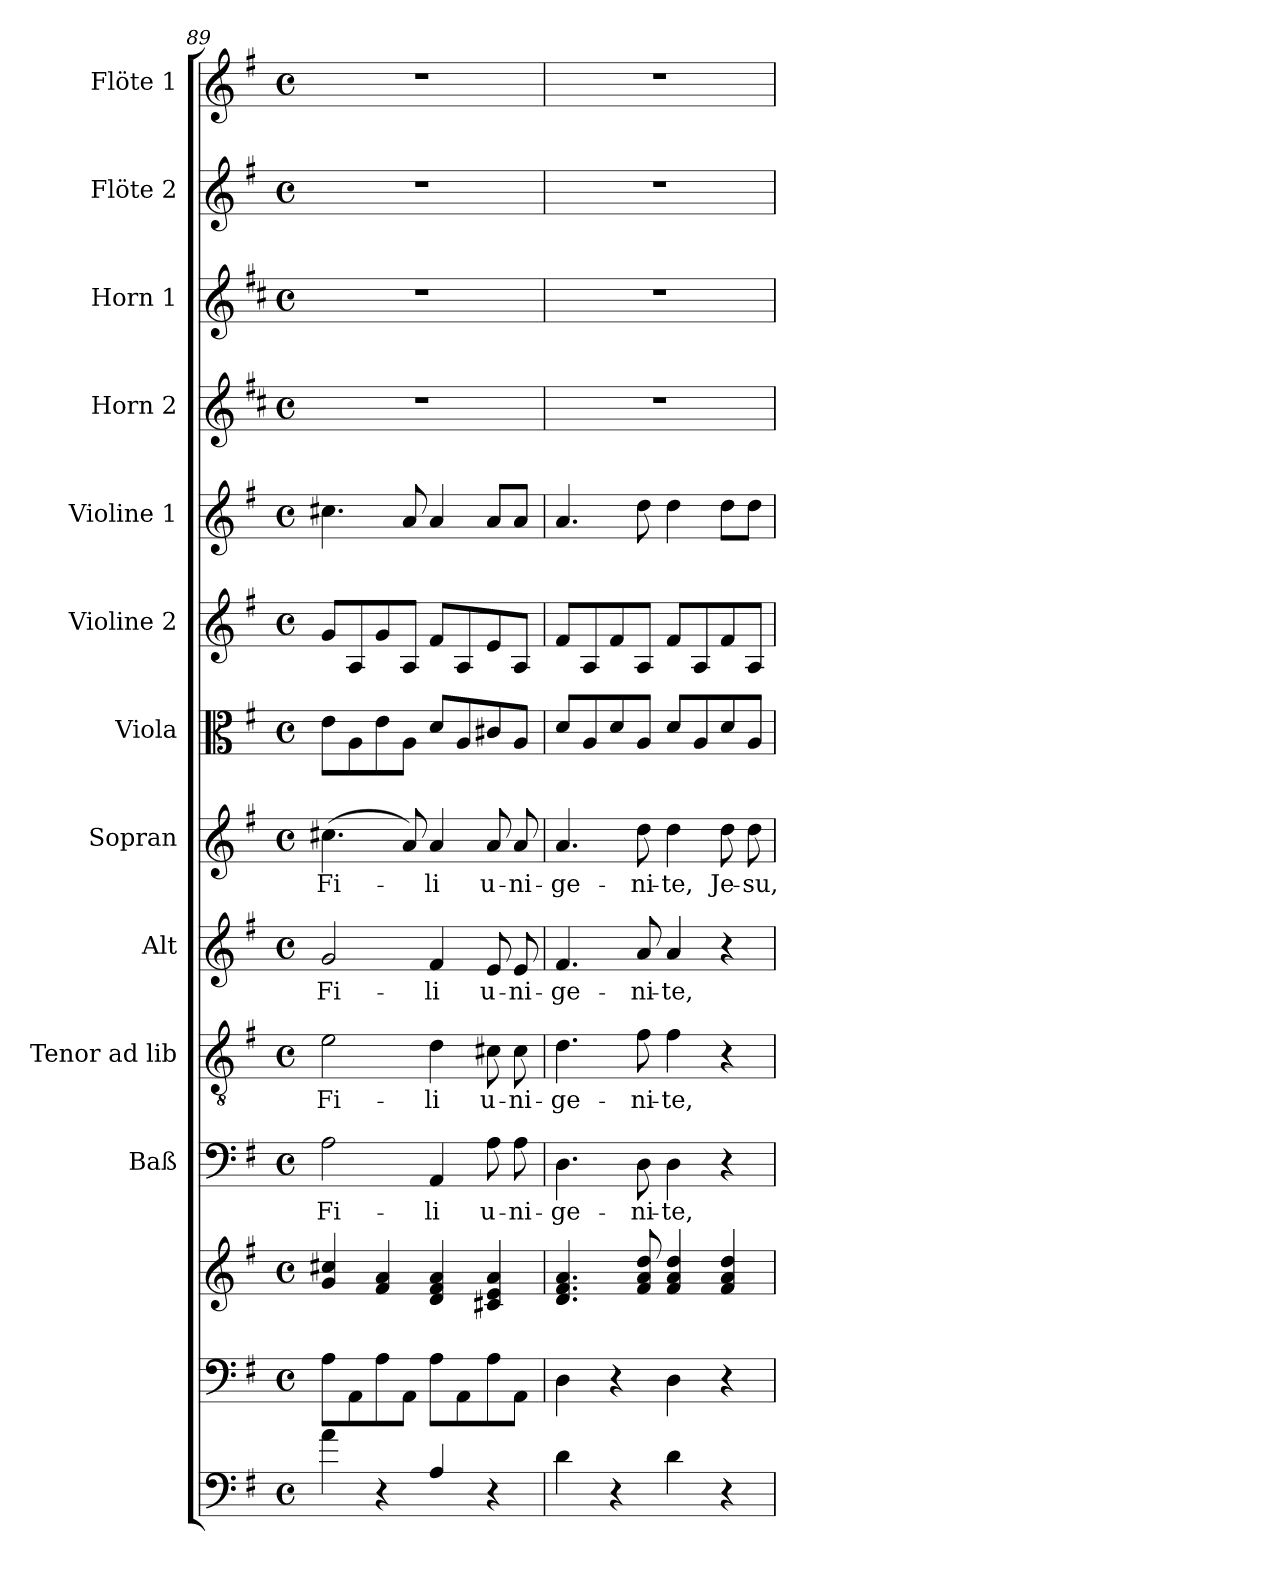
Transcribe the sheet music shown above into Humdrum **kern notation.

**kern	**kern	**kern	**kern	**text	**kern	**text	**kern	**text	**kern	**text	**kern	**kern	**kern	**kern	**kern	**kern	**kern
*part13	*part12	*part12	*part11	*part11	*part10	*part10	*part9	*part9	*part8	*part8	*part7	*part6	*part5	*part4	*part3	*part2	*part1
*staff14	*staff13	*staff12	*staff11	*staff11	*staff10	*staff10	*staff9	*staff9	*staff8	*staff8	*staff7	*staff6	*staff5	*staff4	*staff3	*staff2	*staff1
*	*	*	*I"Baß	*	*I"Tenor ad lib	*	*I"Alt	*	*I"Sopran	*	*I"Viola	*I"Violine 2	*I"Violine 1	*I"Horn 2	*I"Horn 1	*I"Flöte 2	*I"Flöte 1
*	*	*	*I'Baß	*	*I'Ten	*	*I'Alt	*	*I'Sop	*	*I'Vla.	*I'Vln. 2	*I'Vln. 1	*I'Hrn. 2	*I'Hrn. 1	*I'Fl. 2	*I'Fl. 1
*clefF4	*clefF4	*clefG2	*clefF4	*	*clefGv2	*	*clefG2	*	*clefG2	*	*clefC3	*clefG2	*clefG2	*clefG2	*clefG2	*clefG2	*clefG2
*ITrd7c12	*	*	*	*	*	*	*	*	*	*	*	*	*	*ITrd4c7	*ITrd4c7	*	*
*k[f#]	*k[f#]	*k[f#]	*k[f#]	*	*k[f#]	*	*k[f#]	*	*k[f#]	*	*k[f#]	*k[f#]	*k[f#]	*k[f#]	*k[f#]	*k[f#]	*k[f#]
*G:	*G:	*G:	*G:	*	*G:	*	*G:	*	*G:	*	*G:	*G:	*G:	*G:	*G:	*G:	*G:
*M4/4	*M4/4	*M4/4	*M4/4	*	*M4/4	*	*M4/4	*	*M4/4	*	*M4/4	*M4/4	*M4/4	*M4/4	*M4/4	*M4/4	*M4/4
*met(c)	*met(c)	*met(c)	*met(c)	*	*met(c)	*	*met(c)	*	*met(c)	*	*met(c)	*met(c)	*met(c)	*met(c)	*met(c)	*met(c)	*met(c)
=89	=89	=89	=89	=89	=89	=89	=89	=89	=89	=89	=89	=89	=89	=89	=89	=89	=89
!	!	!	!	!LO:LY:b	!	!LO:LY:b	!	!LO:LY:b	!	!LO:LY:b	!	!	!	!	!	!	!
4A\	8A\L	4g/ 4cc#X/	2A\	Fi-	2e\	Fi-	2g/	Fi-	(>4.cc#X\	Fi-	8e\L	8g/L	4.cc#X\	1r	1r	1r	1r
.	8AA\	.	.	.	.	.	.	.	.	.	8A\	8A/	.	.	.	.	.
4r	8A\	4f#/ 4a/	.	.	.	.	.	.	.	.	8e\	8g/	.	.	.	.	.
.	8AA\J	.	.	.	.	.	.	.	8a/)	.	8A\J	8A/J	8a/	.	.	.	.
!	!	!	!	!LO:LY:b	!	!LO:LY:b	!	!LO:LY:b	!	!LO:LY:b	!	!	!	!	!	!	!
4AA/	8A\L	4d/ 4f#/ 4a/	4AA/	-li	4d\	-li	4f#/	-li	4a/	-li	8d/L	8f#/L	4a/	.	.	.	.
.	8AA\	.	.	.	.	.	.	.	.	.	8A/	8A/	.	.	.	.	.
!	!	!	!	!LO:LY:b	!	!LO:LY:b	!	!LO:LY:b	!	!LO:LY:b	!	!	!	!	!	!	!
4r	8A\	4c#X/ 4e/ 4a/	8A\	u-	8c#X\	u-	8e/	u-	8a/	u-	8c#X/	8e/	8a/L	.	.	.	.
!	!	!	!	!LO:LY:b	!	!LO:LY:b	!	!LO:LY:b	!	!LO:LY:b	!	!	!	!	!	!	!
.	8AA\J	.	8A\	-ni-	8c#\	-ni-	8e/	-ni-	8a/	-ni-	8A/J	8A/J	8a/J	.	.	.	.
=90	=90	=90	=90	=90	=90	=90	=90	=90	=90	=90	=90	=90	=90	=90	=90	=90	=90
!	!	!	!	!LO:LY:b	!	!LO:LY:b	!	!LO:LY:b	!	!LO:LY:b	!	!	!	!	!	!	!
4D\	4D\	4.d/ 4.f#/ 4.a/	4.D\	-ge-	4.d\	-ge-	4.f#/	-ge-	4.a/	-ge-	8d/L	8f#/L	4.a/	1r	1r	1r	1r
.	.	.	.	.	.	.	.	.	.	.	8A/	8A/	.	.	.	.	.
4r	4r	.	.	.	.	.	.	.	.	.	8d/	8f#/	.	.	.	.	.
!	!	!	!	!LO:LY:b	!	!LO:LY:b	!	!LO:LY:b	!	!LO:LY:b	!	!	!	!	!	!	!
.	.	8f#/ 8a/ 8dd/	8D\	-ni-	8f#\	-ni-	8a/	-ni-	8dd\	-ni-	8A/J	8A/J	8dd\	.	.	.	.
!	!	!	!	!LO:LY:b	!	!LO:LY:b	!	!LO:LY:b	!	!LO:LY:b	!	!	!	!	!	!	!
4D\	4D\	4f#/ 4a/ 4dd/	4D\	-te,	4f#\	-te,	4a/	-te,	4dd\	-te,	8d/L	8f#/L	4dd\	.	.	.	.
.	.	.	.	.	.	.	.	.	.	.	8A/	8A/	.	.	.	.	.
!	!	!	!	!	!	!	!	!	!	!LO:LY:b	!	!	!	!	!	!	!
4r	4r	4f#/ 4a/ 4dd/	4r	.	4r	.	4r	.	8dd\	Je-	8d/	8f#/	8dd\L	.	.	.	.
!	!	!	!	!	!	!	!	!	!	!LO:LY:b	!	!	!	!	!	!	!
.	.	.	.	.	.	.	.	.	8dd\	-su,	8A/J	8A/J	8dd\J	.	.	.	.
=	=	=	=	=	=	=	=	=	=	=	=	=	=	=	=	=	=
*-	*-	*-	*-	*-	*-	*-	*-	*-	*-	*-	*-	*-	*-	*-	*-	*-	*-
